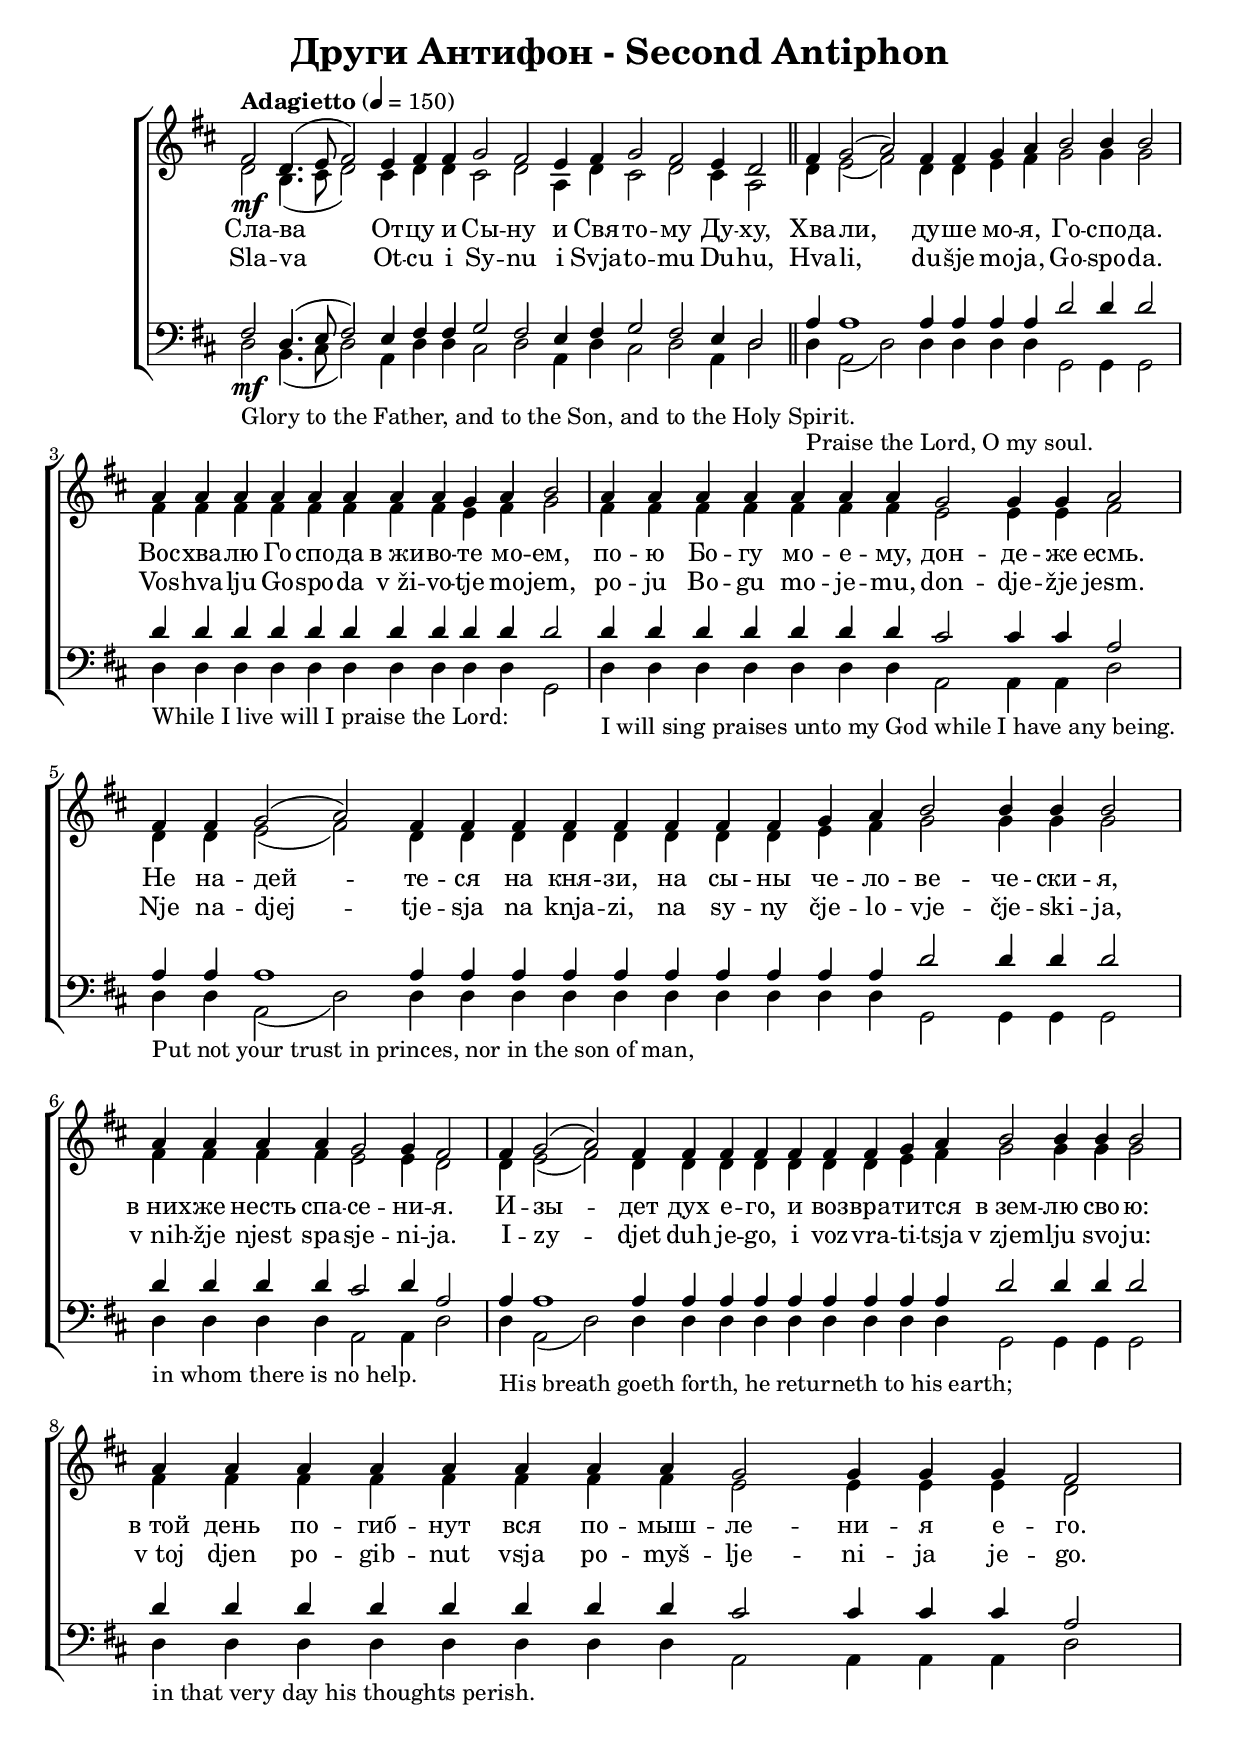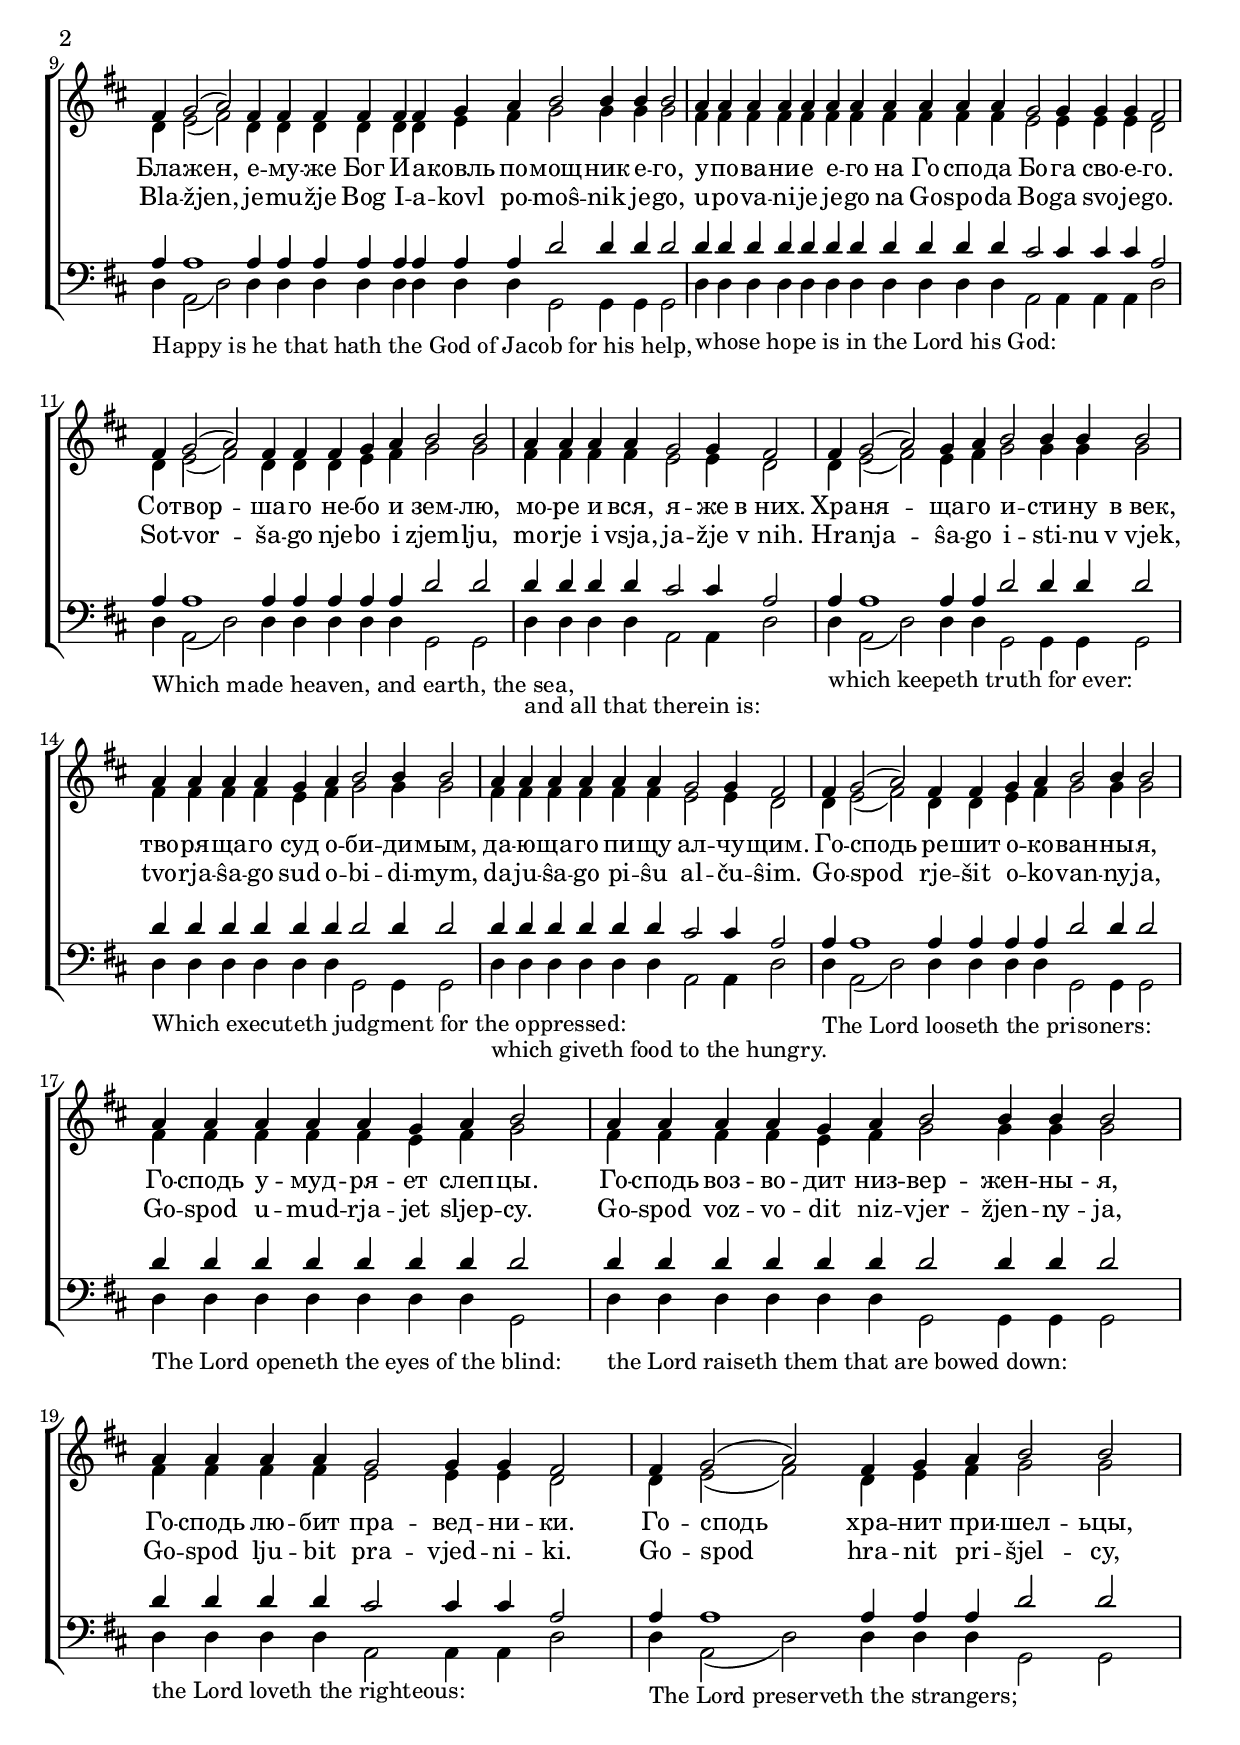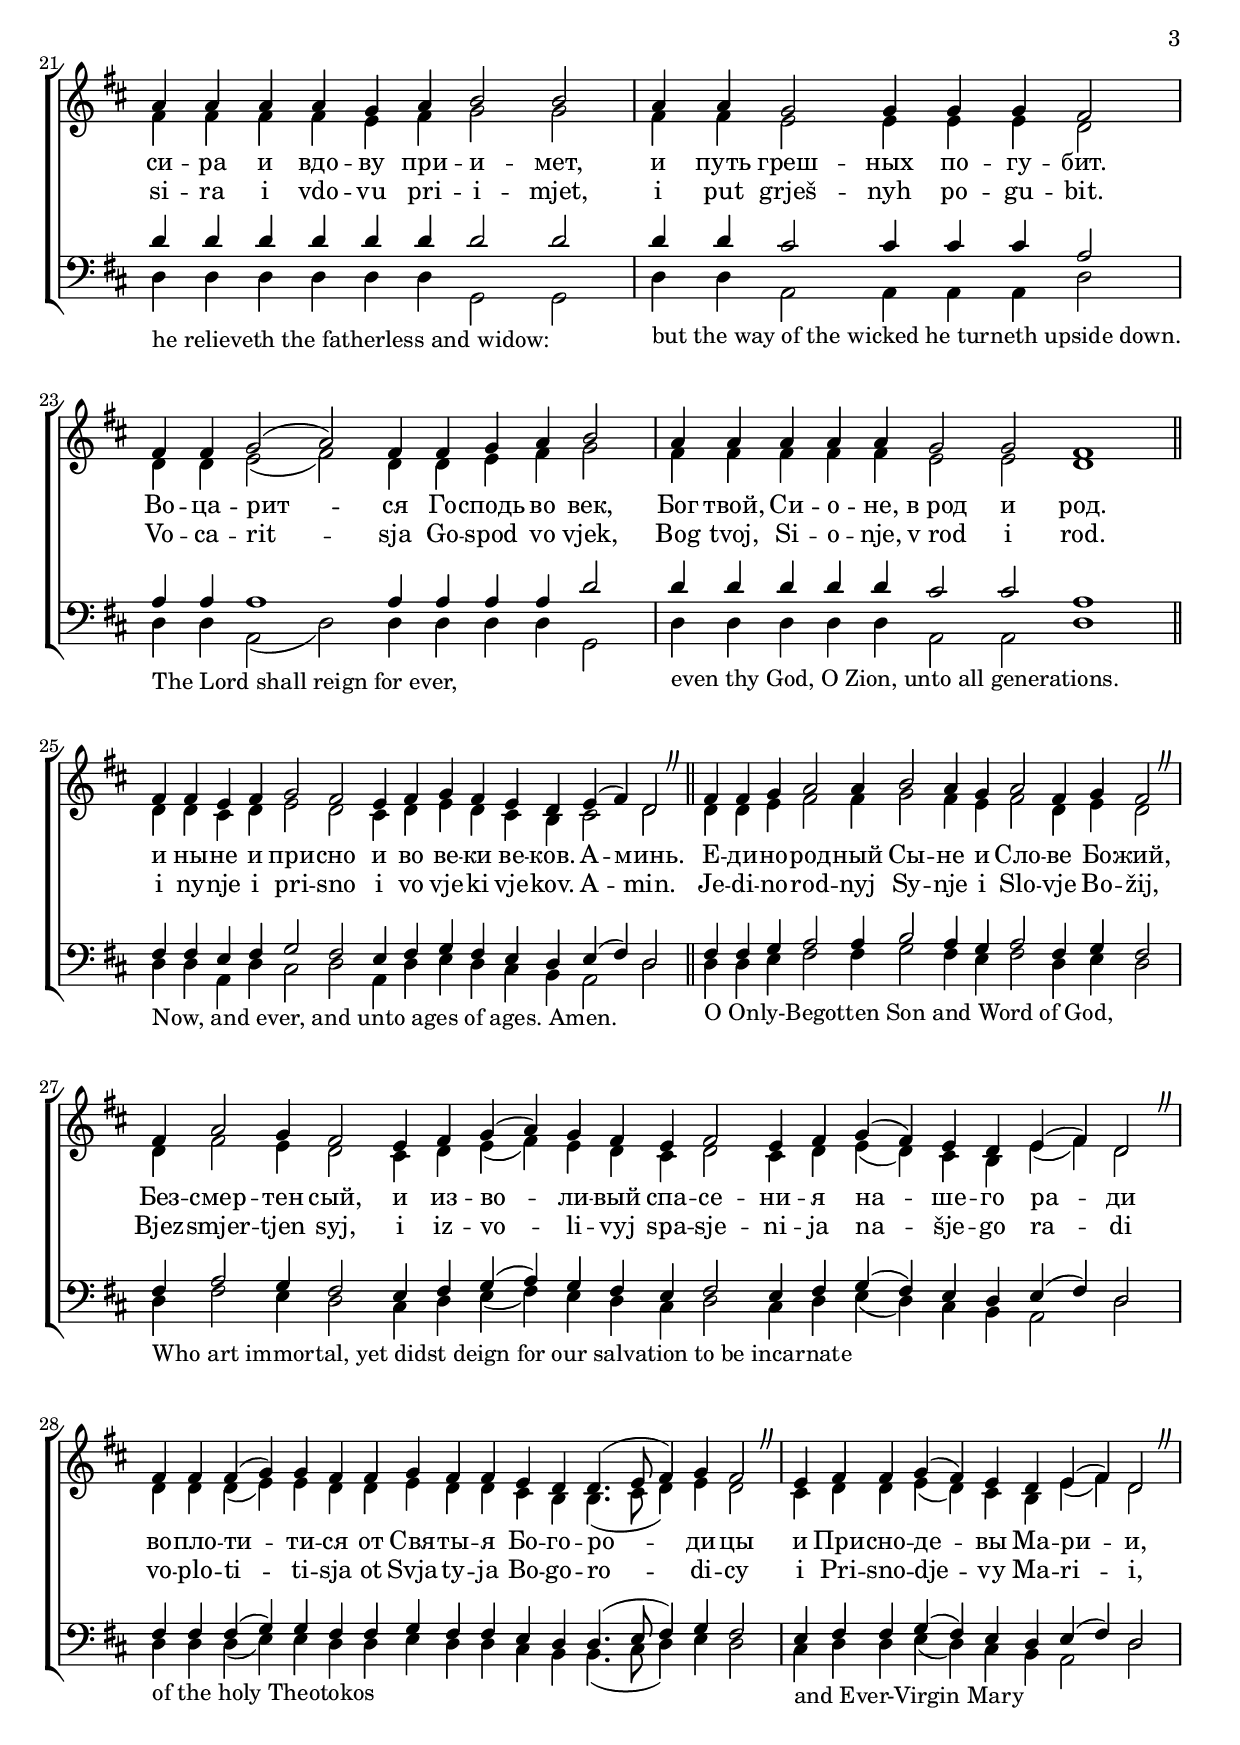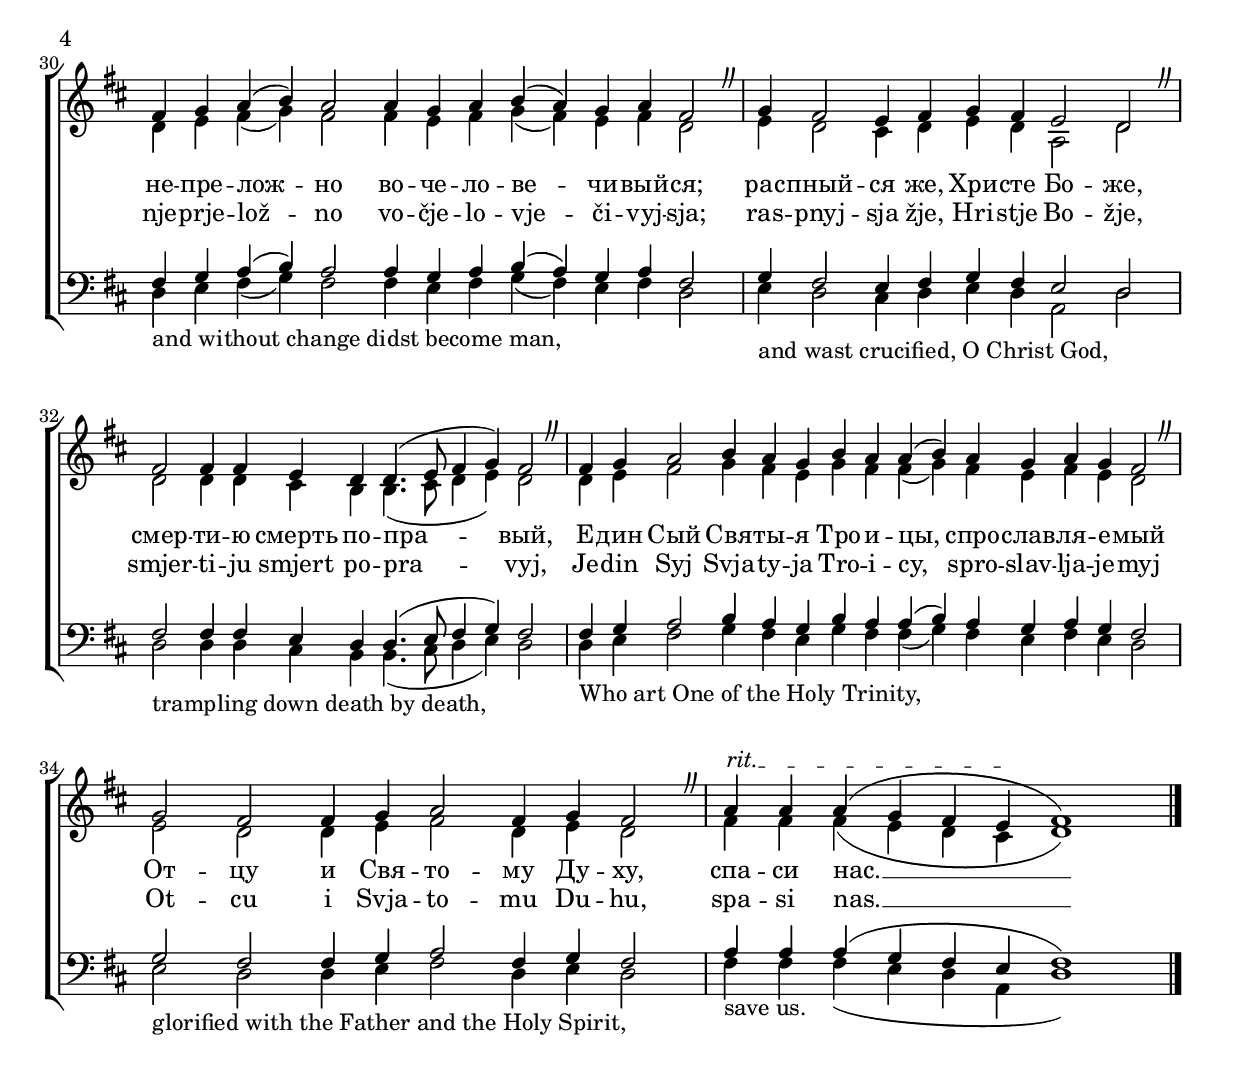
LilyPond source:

\version "2.18.2"
%TODO: find harmonies for this hymn

global = {
	\key d \major
	\tempo Adagietto 4 = 150
}

\header {
	title = "Други Антифон - Second Antiphon"
	composer = ""
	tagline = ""
}

\paper {
	%system-count = #10
	%systems-per-page = #5
	%page-count = #2
}

Cyrillic = \lyricmode {

	Сла -- ва От -- цу и Сы -- ну и Свя -- то -- му Ду -- ху,


%https://lib.pravmir.ru/library/readbook/2386
%Psalm 145/146
Хва -- ли, ду -- ше мо -- я, Го -- спо -- да. |
Вос -- хва -- лю Го -- спо -- да в_жи -- во -- те мо -- ем,  |
по -- ю Бо -- гу мо -- е -- му, дон -- де -- же есмь. |
Не на -- дей -- те -- ся на кня -- зи, на сы -- ны че -- ло -- ве -- че -- ски -- я, |
в_них -- же несть спа -- се -- ни -- я. |
И -- зы -- дет дух е -- го, и воз -- вра -- ти -- тся в_зем -- лю сво -- ю: |
в_той день по -- гиб -- нут вся по -- мыш -- ле -- ни -- я е -- го. |
Бла -- жен, е -- му -- же Бог И -- а -- ковль по -- мощ -- ник е -- го, |
у -- по -- ва -- ни -- е е -- го на Го -- спо -- да Бо -- га сво -- е -- го. |
Сот -- вор -- ша -- го не -- бо и зем -- лю, |
мо -- ре и вся, я -- же в_них. |
Хра -- ня -- ща -- го и -- сти -- ну в_век, |
тво -- ря -- ща -- го суд о -- би -- ди -- мым, |
да -- ю -- ща -- го пи -- щу ал -- чу -- щим. |
Го -- сподь ре -- шит о -- ко -- ван -- ны -- я, |
Го -- сподь у -- муд -- ря -- ет слеп -- цы. |
Го -- сподь воз -- во -- дит низ -- вер -- жен -- ны -- я, |
Го -- сподь лю -- бит пра -- вед -- ни -- ки. |
Го -- сподь хра -- нит при -- шел -- ьцы, |
си -- ра и вдо -- ву при -- и -- мет, |
и путь греш -- ных по -- гу -- бит. |
Во -- ца -- рит -- ся Го -- сподь во век, |
Бог твой, Си -- о -- не, в_род и род. |

	и ны -- не и при -- сно и во ве -- ки ве -- ков. А -- минь.
	Е -- ди -- но -- род -- ный Сы -- не и Сло -- ве Бо -- жий, Без -- смер -- тен сый, и из -- во -- ли -- вый спа -- се -- ни -- я на -- ше -- го ра -- ди
	во -- пло -- ти -- ти -- ся от Свя -- ты -- я Бо -- го -- ро -- ди -- цы
	и При -- сно -- де -- вы Ма -- ри -- и,
	не -- пре -- лож -- но во -- че -- ло -- ве -- чи -- вый -- ся;
	рас -- пный -- ся же, Хри -- сте Бо -- же,
	смер -- ти -- ю смерть по -- пра -- вый,
	Е -- дин Сый Свя -- ты -- я Тро -- и -- цы,
	спро -- слав -- ля -- е -- мый
	От -- цу и Свя -- то -- му Ду -- ху,
	спа -- си нас. __
}

Latin = \lyricmode {

Sla -- va Ot -- cu i Sy -- nu i Svja -- to -- mu Du -- hu,

Hva -- li, du -- šje mo -- ja, Go -- spo -- da. |
Vos -- hva -- lju Go -- spo -- da v_ži -- vo -- tje mo -- jem,  |
po -- ju Bo -- gu mo -- je -- mu, don -- dje -- žje jesm. |
Nje na -- djej -- tje -- sja na knja -- zi, na sy -- ny čje -- lo -- vje -- čje -- ski -- ja, |
v_nih -- žje njest spa -- sje -- ni -- ja. |
I -- zy -- djet duh je -- go, i voz -- vra -- ti -- tsja v_zjem -- lju svo -- ju: |
v_toj djen po -- gib -- nut vsja po -- myš -- lje -- ni -- ja je -- go. |
Bla -- žjen, je -- mu -- žje Bog I -- a -- kovl po -- moŝ -- nik je -- go, |
u -- po -- va -- ni -- je je -- go na Go -- spo -- da Bo -- ga svo -- je -- go. |
Sot -- vor -- ša -- go nje -- bo i zjem -- lju, |
mo -- rje i vsja, ja -- žje v_nih. |
Hra -- nja -- ŝa -- go i -- sti -- nu v_vjek, |
tvo -- rja -- ŝa -- go sud o -- bi -- di -- mym, |
da -- ju -- ŝa -- go pi -- ŝu al -- ču -- ŝim. |
Go -- spod rje -- šit o -- ko -- van -- ny -- ja, |
Go -- spod u -- mud -- rja -- jet sljep -- cy. |
Go -- spod voz -- vo -- dit niz -- vjer -- žjen -- ny -- ja, |
Go -- spod lju -- bit pra -- vjed -- ni -- ki. |
Go -- spod hra -- nit pri -- šjel -- cy, |
si -- ra i vdo -- vu pri -- i -- mjet, |
i put grješ -- nyh po -- gu -- bit. |
Vo -- ca -- rit -- sja Go -- spod vo vjek, |
Bog tvoj, Si -- o -- nje, v_rod i rod. |

	i ny -- nje i pri -- sno i vo vje -- ki vje -- kov. A -- min.
	Je -- di -- no -- rod -- nyj Sy -- nje i Slo -- vje Bo -- žij, Bjez -- smjer -- tjen syj, i iz -- vo -- li -- vyj spa -- sje -- ni -- ja na -- šje -- go ra -- di
	vo -- plo -- ti -- ti -- sja ot Svja -- ty -- ja Bo -- go -- ro -- di -- cy
	i Pri -- sno -- dje -- vy Ma -- ri -- i,
	nje -- prje -- lož -- no vo -- čje -- lo -- vje -- či -- vyj -- sja;
	ras -- pnyj -- sja žje, Hri -- stje Bo -- žje,
	smjer -- ti -- ju smjert po -- pra -- vyj,
	Je -- din Syj Svja -- ty -- ja Tro -- i -- cy,
	spro -- slav -- lja -- je -- myj
	Ot -- cu i Svja -- to -- mu Du -- hu,
	spa -- si nas. __

}

sopMusic = \relative {
	\override BreathingSign.text = \markup { \musicglyph #"scripts.caesura.curved" }

	\time 22/4 fis'2\mf d4. (e8 fis2) e4 fis fis g2 fis e4 fis g2 fis e4 d2 \bar "||"

\transpose f d' {
\relative c' {

a4 bes2( c) a4 a bes c d2 d4 d2 |
c4 c c c c c c c bes c d2 |
c4 c c c c c c bes2 bes4 bes c2 |

a4 a bes2( c) a4 a a a a a a a bes c d2 d4 d d2 |
c4 c c c bes2 bes 4 a2 |
a4 bes2( c) a4 a a a a a a bes c d2 d4 d d2 |
c4 c c c c c c c bes2 bes4 bes bes a2 |
a4 bes2( c) a4 a a a a a bes c d2 d4 d d2 |
c4 c c c c c c c c c c bes2 bes4 bes bes a2 |

a4 bes2( c) a4 a a bes c d2 d |
c4 c c c bes2 bes4 a2 |
a4 bes2( c) bes4 c d2 d4 d d2 |
c4 c c c bes c d2 d4 d2 |
c4 c c c c c bes2 bes4 a2 |
a4 bes2( c) a4 a bes c d2 d4 d2 |
c4 c c c c bes c d2 |
c4 c c c bes c d2 d4 d d2 |
c4 c c c bes2 bes4 bes a2 |
a4 bes2( c) a4 bes c d2 d |
c4 c c c bes c d2 d |
c4 c bes2 bes4 bes bes a2 |
a4 a bes2( c) a4 a bes c d2 |
c4 c c c c bes2 bes a1 |
}}

	\time 18/4 fis4 fis e fis g2 fis2 e4 fis g fis e d e (fis) d2 \breathe \bar "||"
	\time 16/4 fis4 fis g a2 a4 b2 a4 g a2 fis4 g fis2 \breathe
	\time 25/4 fis4 a2 g4 fis2 e4 fis g (a) g fis e fis2 e4 fis g (fis) e d e (fis) d2 \breathe
	\time 18/4 fis4 fis fis (g) g fis fis g fis fis e d d4. (e8 fis4) g fis2 \breathe
	\time 11/4 e4 fis fis g (fis) e d e (fis) d2 \breathe
	\time 15/4 fis4 g a (b) a2 a4 g a b (a) g a fis2 \breathe
	\time 11/4 g4 fis2 e4 fis g fis e2 d \breathe
	\time 12/4 fis2 fis 4 fis e d d4. (e8 fis4 g) fis2 \breathe
	\time 17/4 fis4 g a2 b4 a g b a a (b) a g a g fis2 \breathe
	\time 12/4 g2 fis fis4 g a2 fis4 g fis2 \breathe
	\once \override TextSpanner.bound-details.left.text = "rit."
	\time 10/4 a4 \startTextSpan a a (g fis e \stopTextSpan fis1) \bar "|."
}

altoMusic = \relative {

	d'2 b4. (cis8 d2) cis4 d d cis2 d a4 d cis2 d cis4 a2


\transpose f d' {
\relative c {

\time 14/4 f4 g2( a) f4 f g a bes2 bes4 bes2 |
\time 12/4 a4 a a a a a a a g a bes2 |
\time 13/4 a4 a a a a a a g2 g4 g a2 |

\time 22/4 f4 f g2( a) f4 f f f f f f f g a bes2 bes4 bes bes2 |
\time  9/4 a4 a a a g2 g4 f2 |
\time 20/4 f4 g2( a) f4 f f f f f f g a bes2 bes4 bes bes2 |
\time 15/4 a4 a a a a a a a g2 g4 g g f2 |
\time 19/4 f4 g2( a) f4 f f f f f g a bes2 bes4 bes bes2 |
\time 18/4 a4 a a a a a a a a a a g2 g4 g g f2 |

\time 14/4 f4 g2( a) f4 f f g a bes2 bes |
\time  9/4 a4 a a a g2 g4 f2 |
\time 13/4 f4 g2( a) g4 a bes2 bes4 bes bes2 |
\time 11/4 a4 a a a g a bes2 bes4 bes2 |
\time 11/4 a4 a a a a a g2 g4 f2 |
\time 14/4 f4 g2( a) f4 f g a bes2 bes4 bes2 |
\time  9/4 a4 a a a a g a bes2 |
\time 12/4 a4 a a a g a bes2 bes4 bes bes2 |
\time 10/4 a4 a a a g2 g4 g f2 |
\time 12/4 f4 g2( a) f4 g a bes2 bes |
\time 10/4 a4 a a a g a bes2 bes |
\time  9/4 a4 a g2 g4 g g f2 |
\time 12/4 f4 f g2( a) f4 f g a bes2 |
\time 13/4 a4 a a a a g2 g f1 \bar "||"
}}

	d4 d cis d e2 d2 cis4 d e d cis b cis2 d
	d4 d e fis2 fis4 g2 fis4 e fis2 d4 e d2
	d4 fis2 e4 d2 cis4 d e (fis) e d cis d2 cis4 d e (d) cis b e( fis) d2
	d4 d d (e) e d d e d d cis b b4. (cis8 d4) e d2
	cis4 d d e (d) cis b e( fis) d2
	d4 e fis (g) fis2 fis4 e fis g (fis) e fis d2
	e4 d2 cis4 d e d a2 d
	d2 d4 d cis b b4. (cis8 d4 e) d2
	d4 e fis2 g4 fis e g fis fis (g) fis e fis e d2
	e2 d d4 e fis2 d4 e d2
	fis4 fis fis (e d cis d1)
}

tenorMusic = \relative {

	fis2\mf d4. (e8 fis2) e4 fis fis g2 fis e4 fis g2 fis e4 d2

\transpose f d' {
\relative c {

c4 c1 c4 c c c f2 f4 f2 |
f4 f f f f f f f f f f2 |
f4 f f f f f f e2 e4 e c2 |

c4 c c1 c4 c c c c c c c c c f2 f4 f f2 |
f4 f f f e2 f4 c2 |
c4 c1 c4 c c c c c c c c f2 f4 f f2 |
f4 f f f f f f f e2 e4 e e c2 |
c4 c1 c4 c c c c c c c f2 f4 f f2 |
f4 f f f f f f f f f f e2 e4 e e c2 |

c4 c1 c4 c c c c f2 f |
f4 f f f e2 e4 c2 |
c4 c1 c4 c f2 f4 f f2 |
f4 f f f f f f2 f4 f2 |
f4 f f f f f e2 e4 c2 |
c4 c1 c4 c c c f2 f4 f2 |
f4 f f f f f f f2 |
f4 f f f f f f2 f4 f f2 |
f4 f f f e2 e4 e c2 |
c4 c1 c4 c c f2 f |
f4 f f f f f f2 f |
f4 f e2 e4 e e c2 |
c4 c c1 c4 c c c f2 |
f4 f f f f e2 e c1 |
}}

	fis4 fis e fis g2 fis2 e4 fis g fis e d e (fis) d2
	fis4 fis g a2 a4 b2 a4 g a2 fis4 g fis2
	fis4 a2 g4 fis2 e4 fis g (a) g fis e fis2 e4 fis g (fis) e d e (fis) d2
	fis4 fis fis (g) g fis fis g fis fis e d d4. (e8 fis4) g fis2
	e4 fis fis g (fis) e d e (fis) d2
	fis4 g a (b) a2 a4 g a b (a) g a fis2
	g4 fis2 e4 fis g fis e2 d
	fis2 fis 4 fis e d d4. (e8 fis4 g) fis2
	fis4 g a2 b4 a g b a a (b) a g a g fis2
	g2 fis fis4 g a2 fis4 g fis2
	a4 a a (g fis e fis1)
}

bassMusic = \relative {

	d2_\markup{Glory to the Father, and to the Son, and to the Holy Spirit.} b4. (cis8 d2) a4 d d cis2 d a4 d cis2 d a4 d2

\transpose f d' {
\relative c, {

f4_\markup{Praise the Lord, O my soul.} c2( f) f4 f f f bes,2 bes4 bes2 |
f'4_\markup{While I live will I praise the Lord:} f f f f f f f f f bes,2 |
f'4_\markup{I will sing praises unto my God while I have any being.} f f f f f f c2 c4 c f2 |

f4_\markup{Put not your trust in princes, nor in the son of man,} f c2( f) f4 f f f f f f f f f bes,2 bes4 bes bes2 |
f'4_\markup{in whom there is no help.} f f f c2 c4 f2 |
f4_\markup{His breath goeth forth, he returneth to his earth;} c2( f) f4 f f f f f f f f bes,2 bes4 bes bes2 |
f'4_\markup{in that very day his thoughts perish.} f f f f f f f c2 c4 c c f2 |
f4_\markup{Happy is he that hath the God of Jacob for his help,} c2( f) f4 f f f f f f f bes,2 bes4 bes bes2 |
f'4_\markup{whose hope is in the Lord his God:} f f f f f f f f f f c2 c4 c c f2 |

f4_\markup{Which made heaven, and earth, the sea,} c2( f) f4 f f f f bes,2 bes |
f'4_\markup{and all that therein is:} f f f c2 c4 f2 |
f4_\markup{which keepeth truth for ever:} c2( f) f4 f bes,2 bes4 bes bes2 |
f'4_\markup{Which executeth judgment for the oppressed:} f f f f f bes,2 bes4 bes2 |
f'4_\markup{which giveth food to the hungry.} f f f f f c2 c4 f2 |
f4_\markup{The Lord looseth the prisoners:} c2( f) f4 f f f bes,2 bes4 bes2 |
f'4_\markup{The Lord openeth the eyes of the blind:} f f f f f f bes,2 |
f'4_\markup{the Lord raiseth them that are bowed down:} f f f f f bes,2 bes4 bes bes2 |
f'4_\markup{the Lord loveth the righteous:} f f f c2 c4 c f2 |

f4_\markup{The Lord preserveth the strangers;} c2( f) f4 f f bes,2 bes |
f'4_\markup{he relieveth the fatherless and widow:} f f f f f bes,2 bes |
f'4_\markup{but the way of the wicked he turneth upside down.} f c2 c4 c c f2 |
f4_\markup{The Lord shall reign for ever,} f c2( f) f4 f f f bes,2 |
f'4_\markup{even thy God, O Zion, unto all generations.} f f f f c2 c f1 |

}}
	d4_\markup{Now, and ever, and unto ages of ages. Amen.} d a d cis2 d2 a4 d e d cis b a2 d
	d4_\markup{O Only-Begotten Son and Word of God,} d e fis2 fis4 g2 fis4 e fis2 d4 e d2
	d4_\markup{Who art immortal, yet didst deign for our salvation to be incarnate} fis2 e4 d2 cis4 d e (fis) e d cis d2 cis4 d e (d) cis b a2 d
	d4_\markup{of the holy Theotokos} d d (e) e d d e d d cis b b4. (cis8 d4) e d2
	cis4_\markup{and Ever-Virgin Mary} d d e (d) cis b a2 d
	d4_\markup{and without change didst become man,} e fis (g) fis2 fis4 e fis g (fis) e fis d2
	e4_\markup{and wast crucified, O Christ God,} d2 cis4 d e d a2 d
	d2_\markup{trampling down death by death,} d4 d cis b b4. (cis8 d4 e) d2
	d4_\markup{Who art One of the Holy Trinity,} e fis2 g4 fis e g fis fis (g) fis e fis e d2
	e2_\markup{glorified with the Father and the Holy Spirit,} d d4 e fis2 d4 e d2
	fis4_\markup{save us.} fis fis (e d a d1)
}

\include "TEMPLATES_DIRECTORY/satb_notime.ily"

